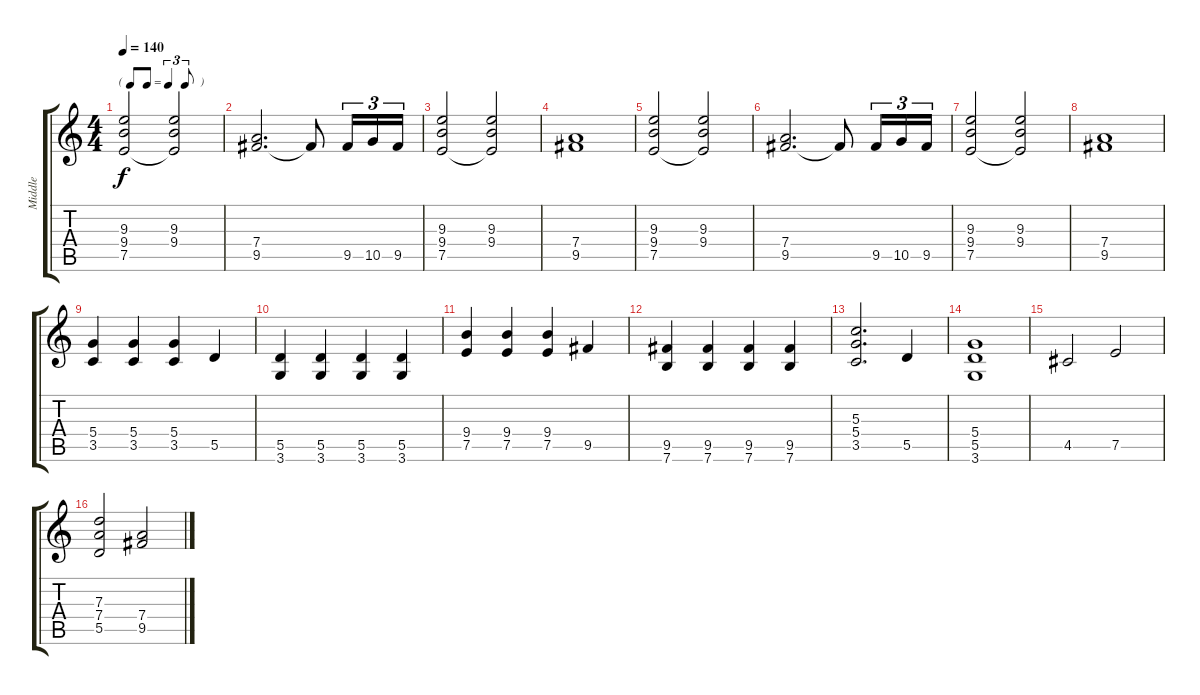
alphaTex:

\track ("Middle" "Middle") {instrument overdrivenguitar}
\staff {score tabs}
\tuning (E4 B3 G3 D3 A2 E2) {hide}
\ts (4 4)
\tf triplet8th
\tempo 140
\clef g2
\ks c
(9.3 9.4 7.5).2{dy f} (9.3 9.4 7.5{t}).2 |
(7.4 9.5).2{d} 9.5{t}.8 9.5.16{tu (3 2)} 10.5.16{tu (3 2)} 9.5.16{tu (3 2)} |
(9.3 9.4 7.5).2 (9.3 9.4 7.5{t}).2 |
(7.4 9.5).1 |
(9.3 9.4 7.5).2 (9.3 9.4 7.5{t}).2 |
(7.4 9.5).2{d} 9.5{t}.8 9.5.16{tu (3 2)} 10.5.16{tu (3 2)} 9.5.16{tu (3 2)} |
(9.3 9.4 7.5).2 (9.3 9.4 7.5{t}).2 |
(7.4 9.5).1 |
(5.4 3.5).4 (5.4 3.5).4 (5.4 3.5).4 5.5.4 |
(5.5 3.6).4 (5.5 3.6).4 (5.5 3.6).4 (5.5 3.6).4 |
(9.4 7.5).4 (9.4 7.5).4 (9.4 7.5).4 9.5.4 |
(9.5 7.6).4 (9.5 7.6).4 (9.5 7.6).4 (9.5 7.6).4 |
(5.3 5.4 3.5).2{d} 5.5.4 |
(5.4 5.5 3.6).1 |
4.5.2 7.5.2 |
(7.3 7.4 5.5).2 (7.4 9.5).2
